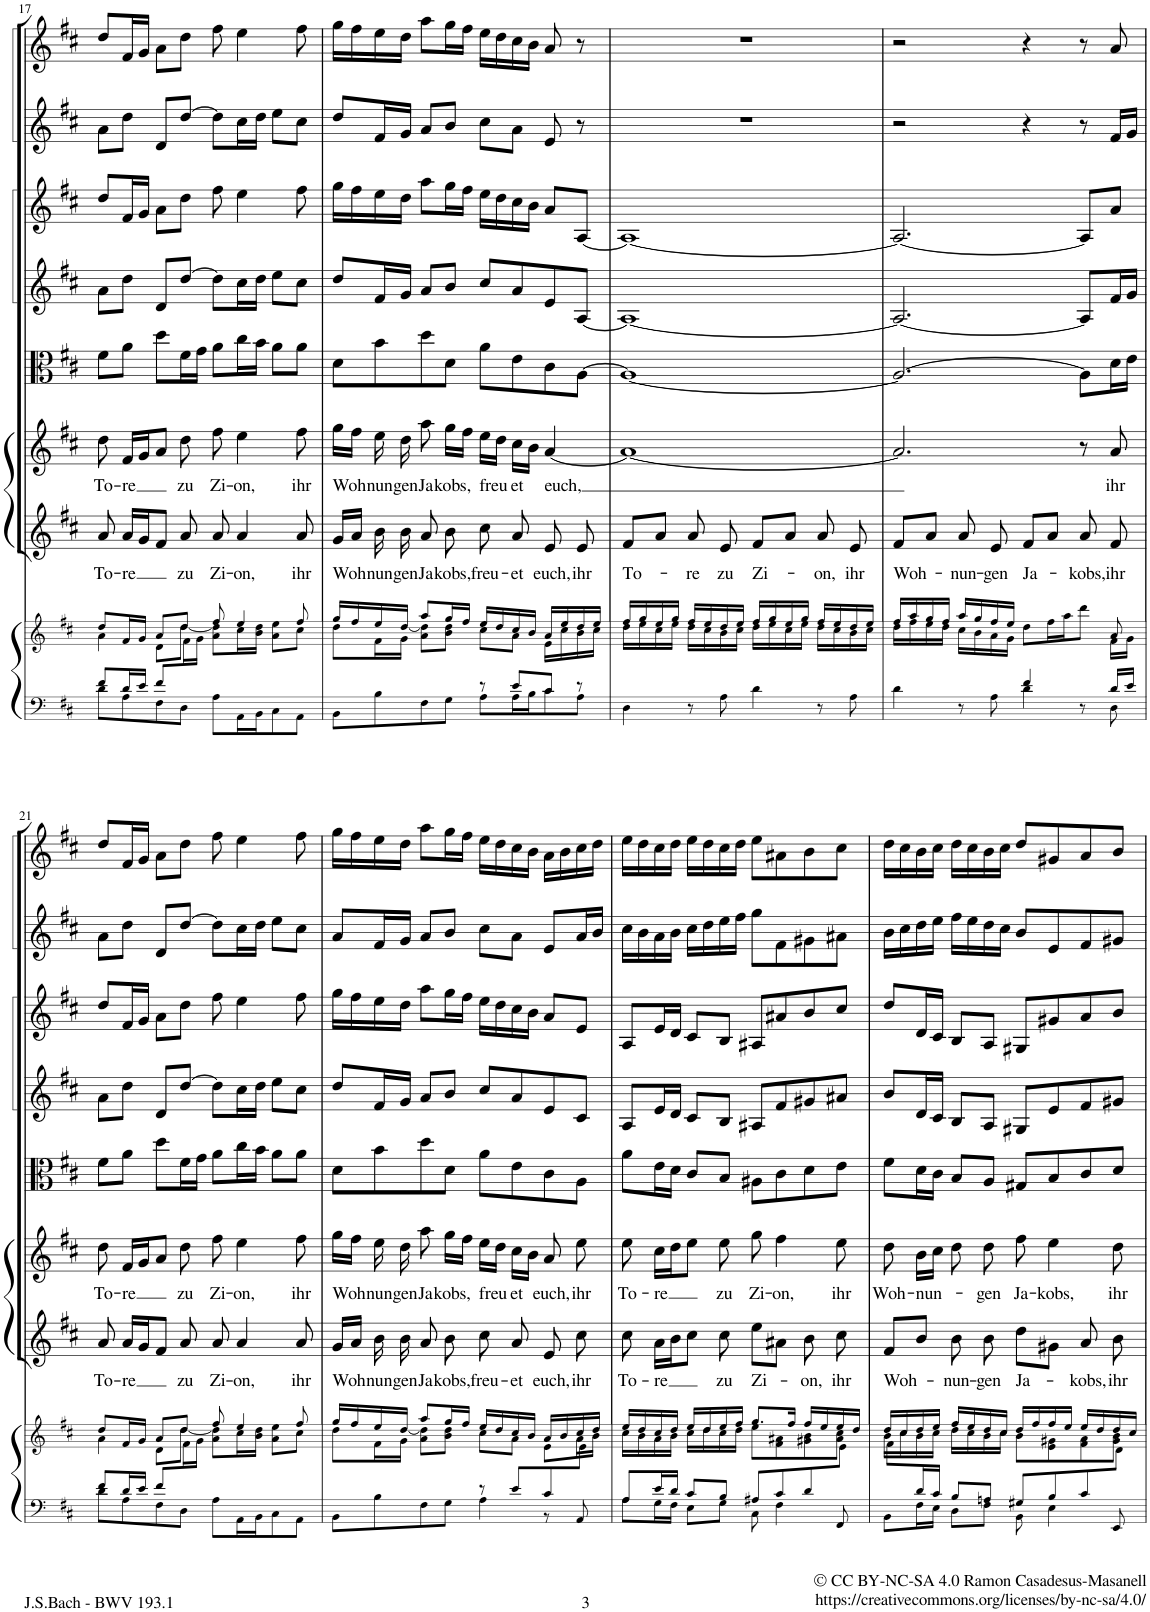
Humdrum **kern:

**kern	**kern	**kern	**text	**kern	**text	**kern	**kern	**kern	**kern	**kern
*part8	*part8	*part7	*part7	*part6	*part6	*part5	*part4	*part3	*part2	*part1
*staff9	*staff8	*staff7	*staff7	*staff6	*staff6	*staff5	*staff4	*staff3	*staff2	*staff1
*I"Piano reduction	*	*I"Alto	*	*I"Soprano	*	*I"Viola	*I"Violino II	*I"Violino I	*I"Oboe II	*I"Oboe I
*I'Pno	*	*	*	*	*	*I'Vla	*I'Vln	*I'Vln	*I'Ob	*I'Ob
!!LO:PB:g=z
*clefF4	*clefG2	*clefG2	*	*clefG2	*	*clefC3	*clefG2	*clefG2	*clefG2	*clefG2
*k[f#c#]	*k[f#c#]	*k[f#c#]	*	*k[f#c#]	*	*k[f#c#]	*k[f#c#]	*k[f#c#]	*k[f#c#]	*k[f#c#]
*M4/4	*M4/4	*M4/4	*	*M4/4	*	*M4/4	*M4/4	*M4/4	*M4/4	*M4/4
*met(c)	*met(c)	*met(c)	*	*met(c)	*	*met(c)	*met(c)	*met(c)	*met(c)	*met(c)
=17	=17	=17	=17	=17	=17	=17	=17	=17	=17	=17
*^	*^	*	*	*	*	*	*	*	*	*
*	*	*	*^	*	*	*	*	*	*	*	*	*
!	!	!	!	!	!	!LO:LY:b	!	!LO:LY:b	!	!	!	!	!
8f#/L	8d\L	8dd/L	4a\	4.ryy	8a/	To-	8dd\	To-	8f#\L	8a\L	8dd/L	8a\L	8dd/L
!	!	!	!	!	!	!LO:LY:b	!	!LO:LY:b	!	!	!	!	!
16d/L	8A\	16f#/L	.	.	16a/LL	-re	16f#/LL	-re	8a\J	8dd\J	16f#/L	8dd\J	16f#/L
16e/JJ	.	16g/JJ	.	.	16g/J	.	16g/J	.	.	.	16g/JJ	.	16g/JJ
8f#/L	8F#\	8a/L	8d\L	.	8f#/J	.	8a/J	.	8dd\L	8d/L	8a\L	8d/L	8a\L
!	!	!	!	!	!	!LO:LY:b	!	!LO:LY:b	!	!	!	!	!
8ryy	8D\J	8dd/J	[8dd\J	16f#\L	8a/	zu	8dd\	zu	16f#\L	[8dd/J	8dd\J	[8dd/J	8dd\J
.	.	.	.	16g\JJ	.	.	.	.	16g\JJ	.	.	.	.
!	!	!	!	!	!	!LO:LY:b	!	!LO:LY:b	!	!	!	!	!
8A\L	2ryy	8ff#/	8a\ 8dd\]L	2ryy	8a/	Zi-	8ff#\	Zi-	8a\L	8dd\L]	8ff#\	8dd\L]	8ff#\
!	!	!	!	!	!	!LO:LY:b	!	!LO:LY:b	!	!	!	!	!
16AA\L	.	4ee/	16cc#\L	.	4a/	-on,	4ee\	-on,	16cc#\L	16cc#\L	4ee\	16cc#\L	4ee\
16BB\J	.	.	16b\ 16dd\JJ	.	.	.	.	.	16b\JJ	16dd\JJ	.	16dd\JJ	.
8C#\	.	.	8a\ 8ee\L	.	.	.	.	.	8a\L	8ee\L	.	8ee\L	.
!	!	!	!	!	!	!LO:LY:b	!	!LO:LY:b	!	!	!	!	!
8AA\J	.	8ff#/	8cc#\J	.	8a/	ihr	8ff#\	ihr	8a\J	8cc#\J	8ff#\	8cc#\J	8ff#\
*	*	*	*v	*v	*	*	*	*	*	*	*	*	*
=18	=18	=18	=18	=18	=18	=18	=18	=18	=18	=18	=18	=18
!	!	!	!	!	!LO:LY:b	!	!LO:LY:b	!	!	!	!	!
2ryy	8BB\L	16gg/LL	8dd\L	16g/LL	Woh-	16gg\LL	Woh-	8d\L	8dd/L	16gg\LL	8dd/L	16gg\LL
.	.	16ff#/	.	16a/JJ	.	16ff#\JJ	.	.	.	16ff#\	.	16ff#\
!	!	!	!	!	!LO:LY:b	!	!LO:LY:b	!	!	!	!	!
.	8B\	16ee/	16f#\L	16b\	-nun-	16ee\	-nun-	8b\	16f#/L	16ee\	16f#/L	16ee\
!	!	!	!	!	!LO:LY:b	!	!LO:LY:b	!	!	!	!	!
.	.	[<16dd/JJ	16g\JJ	16b\	-gen	16dd\	-gen	.	16g/JJ	16dd\JJ	16g/JJ	16dd\JJ
!	!	!	!	!	!LO:LY:b	!	!LO:LY:b	!	!	!	!	!
.	8F#\	8aa/L	8a\ 8dd\]L	8a/	Ja-	8aa\	Ja-	8dd\	8a/L	8aa\L	8a/L	8aa\L
!	!	!	!	!	!LO:LY:b	!	!LO:LY:b	!	!	!	!	!
.	8G\J	16gg/L	8b\ 8dd\J	8b\	-kobs,	16gg\LL	-kobs,	8d\J	8b/J	16gg\L	8b/J	16gg\L
.	.	16ff#/JJ	.	.	.	16ff#\JJ	.	.	.	16ff#\JJ	.	16ff#\JJ
!	!	!	!	!	!LO:LY:b	!	!LO:LY:b	!	!	!	!	!
8r	8A\L	16ee/LL	8cc#\L	8cc#\	freu-	16ee\LL	freu-	8a\L	8cc#/L	16ee\LL	8cc#\L	16ee\LL
.	.	16dd/	.	.	.	16dd\JJ	.	.	.	16dd\	.	16dd\
!	!	!	!	!	!LO:LY:b	!	!LO:LY:b	!	!	!	!	!
8e/L	16A\L	16cc#/	8a\J	8a/	-et	16cc#\LL	-et	8e\	8a/	16cc#\	8a\J	16cc#\
.	16B\J	16b/JJ	.	.	.	16b\JJ	.	.	.	16b\JJ	.	16b\JJ
!	!	!	!	!	!LO:LY:b	!	!LO:LY:b	!	!	!	!	!
8c#/J	8c#\	16a/LL	16e\LL	8e/	euch,	[4a/	euch,	8c#\	8e/	8a/L	8e/	8a/
.	.	16ee/	16cc#\	.	.	.	.	.	.	.	.	.
!	!	!	!	!	!LO:LY:b	!	!	!	!	!	!	!
8r	8A\J	16dd/	16b\	8e/	ihr	.	.	[8A\J	[8A/J	[8A/J	8r	8r
.	.	16ee/JJ	16cc#\JJ	.	.	.	.	.	.	.	.	.
*v	*v	*	*	*	*	*	*	*	*	*	*	*
=19	=19	=19	=19	=19	=19	=19	=19	=19	=19	=19	=19
!	!	!	!	!LO:LY:b	!	!	!	!	!	!	!
4D\	16ff#/LL	16dd\LL	8f#/L	To-	1a_	.	1A_	1A_	1A_	1r	1r
.	16gg/	16ee\	.	.	.	.	.	.	.	.	.
.	16ee/	16cc#\	8a/J	.	.	.	.	.	.	.	.
.	16gg/JJ	16ee\JJ	.	.	.	.	.	.	.	.	.
!	!	!	!	!LO:LY:b	!	!	!	!	!	!	!
8r	16ff#/LL	16dd\LL	8a/	-re	.	.	.	.	.	.	.
.	16ee/	16cc#\	.	.	.	.	.	.	.	.	.
!	!	!	!	!LO:LY:b	!	!	!	!	!	!	!
8A\	16dd/	16b\	8e/	zu	.	.	.	.	.	.	.
.	16ee/JJ	16cc#\JJ	.	.	.	.	.	.	.	.	.
!	!	!	!	!LO:LY:b	!	!	!	!	!	!	!
4d\	16ff#/LL	16dd\LL	8f#/L	Zi-	.	.	.	.	.	.	.
.	16gg/	16ee\	.	.	.	.	.	.	.	.	.
.	16ee/	16cc#\	8a/J	.	.	.	.	.	.	.	.
.	16gg/JJ	16ee\JJ	.	.	.	.	.	.	.	.	.
!	!	!	!	!LO:LY:b	!	!	!	!	!	!	!
8r	16ff#/LL	16dd\LL	8a/	-on,	.	.	.	.	.	.	.
.	16ee/	16cc#\	.	.	.	.	.	.	.	.	.
!	!	!	!	!LO:LY:b	!	!	!	!	!	!	!
8A\	16dd/	16b\	8e/	ihr	.	.	.	.	.	.	.
.	16ee/JJ	16cc#\JJ	.	.	.	.	.	.	.	.	.
=20	=20	=20	=20	=20	=20	=20	=20	=20	=20	=20	=20
*^	*	*	*	*	*	*	*	*	*	*	*
!	!	!	!	!	!LO:LY:b	!	!	!	!	!	!	!
4ryy	4d\	16ff#/LL	16dd\LL	8f#/L	Woh-	2.a/]	.	2.A/_	2.A/_	2.A/_	2r	2r
.	.	16aa/	16ff#\	.	.	.	.	.	.	.	.	.
.	.	16gg/	16ee\	8a/J	.	.	.	.	.	.	.	.
.	.	16ff#/JJ	16dd\JJ	.	.	.	.	.	.	.	.	.
!	!	!	!	!	!LO:LY:b	!	!	!	!	!	!	!
8r	8ryy	16aa/LL	16cc#\LL	8a/	-nun-	.	.	.	.	.	.	.
.	.	16gg/	16b\	.	.	.	.	.	.	.	.	.
!	!	!	!	!	!LO:LY:b	!	!	!	!	!	!	!
8ryy	8A\	16ff#/	16a\	8e/	-gen	.	.	.	.	.	.	.
.	.	16ee/JJ	16g\JJ	.	.	.	.	.	.	.	.	.
!	!	!	!	!	!LO:LY:b	!	!	!	!	!	!	!
4f#/	4d\	4ryy	8dd\L	8f#/L	Ja-	.	.	.	.	.	4r	4r
.	.	.	16ff#\L	8a/J	.	.	.	.	.	.	.	.
.	.	.	16aa\J	.	.	.	.	.	.	.	.	.
!	!	!	!	!	!LO:LY:b	!	!	!	!	!	!	!
8r	8ryy	8ryy	8ddd\J	8a/	-kobs,	8r	.	8A\L]	8A/L]	8A/L]	8r	8r
!	!	!	!	!	!LO:LY:b	!	!LO:LY:b	!	!	!	!	!
16d/LL	8D\	8a/	16f#\LL	8f#/	ihr	8a/	ihr	16d\L	16f#/L	8a/J	16f#/LL	8a/
16e/JJ	.	.	16g\JJ	.	.	.	.	16e\JJ	16g/JJ	.	16g/JJ	.
!!LO:LB:g=z
=21	=21	=21	=21	=21	=21	=21	=21	=21	=21	=21	=21	=21
*	*	*	*^	*	*	*	*	*	*	*	*	*
!	!	!	!	!	!	!LO:LY:b	!	!LO:LY:b	!	!	!	!	!
8f#/L	8d\L	8dd/L	4a\	4.ryy	8a/	To-	8dd\	To-	8f#\L	8a\L	8dd/L	8a\L	8dd/L
!	!	!	!	!	!	!LO:LY:b	!	!LO:LY:b	!	!	!	!	!
16d/L	8A\	16f#/L	.	.	16a/LL	-re	16f#/LL	-re	8a\J	8dd\J	16f#/L	8dd\J	16f#/L
16e/JJ	.	16g/JJ	.	.	16g/J	.	16g/J	.	.	.	16g/JJ	.	16g/JJ
8f#/L	8F#\	8a/L	8d\L	.	8f#/J	.	8a/J	.	8dd\L	8d/L	8a\L	8d/L	8a\L
!	!	!	!	!	!	!LO:LY:b	!	!LO:LY:b	!	!	!	!	!
8ryy	8D\J	8dd/J	[8dd\J	16f#\L	8a/	zu	8dd\	zu	16f#\L	[8dd/J	8dd\J	[8dd/J	8dd\J
.	.	.	.	16g\JJ	.	.	.	.	16g\JJ	.	.	.	.
!	!	!	!	!	!	!LO:LY:b	!	!LO:LY:b	!	!	!	!	!
8A\L	2ryy	8ff#/	8a\ 8dd\]L	2ryy	8a/	Zi-	8ff#\	Zi-	8a\L	8dd\L]	8ff#\	8dd\L]	8ff#\
!	!	!	!	!	!	!LO:LY:b	!	!LO:LY:b	!	!	!	!	!
16AA\L	.	4ee/	16cc#\L	.	4a/	-on,	4ee\	-on,	16cc#\L	16cc#\L	4ee\	16cc#\L	4ee\
16BB\J	.	.	16b\ 16dd\JJ	.	.	.	.	.	16b\JJ	16dd\JJ	.	16dd\JJ	.
8C#\	.	.	8a\ 8ee\L	.	.	.	.	.	8a\L	8ee\L	.	8ee\L	.
!	!	!	!	!	!	!LO:LY:b	!	!LO:LY:b	!	!	!	!	!
8AA\J	.	8ff#/	8cc#\J	.	8a/	ihr	8ff#\	ihr	8a\J	8cc#\J	8ff#\	8cc#\J	8ff#\
=22	=22	=22	=22	=22	=22	=22	=22	=22	=22	=22	=22	=22	=22
!	!	!	!	!	!	!LO:LY:b	!	!LO:LY:b	!	!	!	!	!
2ryy	8BB\L	16gg/LL	8dd\L	2..ryy	16g/LL	Woh-	16gg\LL	Woh-	8d\L	8dd/L	16gg\LL	8a/L	16gg\LL
.	.	16ff#/	.	.	16a/JJ	.	16ff#\JJ	.	.	.	16ff#\	.	16ff#\
!	!	!	!	!	!	!LO:LY:b	!	!LO:LY:b	!	!	!	!	!
.	8B\	16ee/	16f#\L	.	16b\	-nun-	16ee\	-nun-	8b\	16f#/L	16ee\	16f#/L	16ee\
!	!	!	!	!	!	!LO:LY:b	!	!LO:LY:b	!	!	!	!	!
.	.	[<16dd/JJ	16g\JJ	.	16b\	-gen	16dd\	-gen	.	16g/JJ	16dd\JJ	16g/JJ	16dd\JJ
!	!	!	!	!	!	!LO:LY:b	!	!LO:LY:b	!	!	!	!	!
.	8F#\	8aa/L	8a\ 8dd\]L	.	8a/	Ja-	8aa\	Ja-	8dd\	8a/L	8aa\L	8a/L	8aa\L
!	!	!	!	!	!	!LO:LY:b	!	!LO:LY:b	!	!	!	!	!
.	8G\J	16gg/L	8b\ 8dd\J	.	8b\	-kobs,	16gg\LL	-kobs,	8d\J	8b/J	16gg\L	8b/J	16gg\L
.	.	16ff#/JJ	.	.	.	.	16ff#\JJ	.	.	.	16ff#\JJ	.	16ff#\JJ
!	!	!	!	!	!	!LO:LY:b	!	!LO:LY:b	!	!	!	!	!
8r	4A\	16ee/LL	8cc#\L	.	8cc#\	freu-	16ee\LL	freu-	8a\L	8cc#/L	16ee\LL	8cc#\L	16ee\LL
.	.	16dd/	.	.	.	.	16dd\JJ	.	.	.	16dd\	.	16dd\
!	!	!	!	!	!	!LO:LY:b	!	!LO:LY:b	!	!	!	!	!
8e/L	.	16cc#/	8a\J	.	8a/	-et	16cc#\LL	-et	8e\	8a/	16cc#\	8a\J	16cc#\
.	.	16b/JJ	.	.	.	.	16b\JJ	.	.	.	16b\JJ	.	16b\JJ
!	!	!	!	!	!	!LO:LY:b	!	!LO:LY:b	!	!	!	!	!
8c#/	8r	16a/LL	8e\L	.	8e/	euch,	8a/	euch,	8c#\	8e/	8a/L	8e/L	16a\LL
.	.	16b/	.	.	.	.	.	.	.	.	.	.	16b\
!	!	!	!	!	!	!LO:LY:b	!	!LO:LY:b	!	!	!	!	!
8ryy	8AA/	16cc#/	16a\L	8e\J	8cc#\	ihr	8ee\	ihr	8A\J	8c#/J	8e/J	16a/L	16cc#\
.	.	16dd/JJ	16b\JJ	.	.	.	.	.	.	.	.	16b/JJ	16dd\JJ
=23	=23	=23	=23	=23	=23	=23	=23	=23	=23	=23	=23	=23	=23
!	!	!	!	!	!	!LO:LY:b	!	!LO:LY:b	!	!	!	!	!
8A/L	8A\L	16ee/LL	16cc#\LL	2..ryy	8cc#\	To-	8ee\	To-	8a\L	8A/L	8A/L	16cc#\LL	16ee\LL
.	.	16dd/	16b\	.	.	.	.	.	.	.	.	16b\	16dd\
!	!	!	!	!	!	!LO:LY:b	!	!LO:LY:b	!	!	!	!	!
16e/L	16G\L	16cc#/	16a\	.	16a\LL	-re	16cc#\LL	-re	16e\L	16e/L	16e/L	16a\	16cc#\
16d/JJ	16F#\JJ	16dd/JJ	16b\JJ	.	16b\J	.	16dd\J	.	16d\JJ	16d/JJ	16d/JJ	16b\JJ	16dd\JJ
8c#/L	8E\L	16ee/LL	16cc#\LL	.	8cc#\J	.	8ee\J	.	8c#/L	8c#/L	8c#/L	16cc#\LL	16ee\LL
.	.	16dd/	16dd\	.	.	.	.	.	.	.	.	16dd\	16dd\
!	!	!	!	!	!	!LO:LY:b	!	!LO:LY:b	!	!	!	!	!
8B/J	8G\J	16ee/	16cc#\	.	8cc#\	zu	8ee\	zu	8B/J	8B/J	8B/J	16ee\	16cc#\
.	.	16ff#/JJ	16dd\JJ	.	.	.	.	.	.	.	.	16ff#\JJ	16dd\JJ
!	!	!	!	!	!	!LO:LY:b	!	!LO:LY:b	!	!	!	!	!
8A#X/L	8C#\	8.gg/L	8ee\L	.	8ee\L	Zi-	8gg\	Zi-	8A#X\L	8A#X/L	8A#X/L	8gg\L	8ee\L
!	!	!	!	!	!	!	!	!LO:LY:b	!	!	!	!	!
8c#/	4F#\	.	8f#\ 8a#X\	.	8a#X\J	.	4ff#\	-on,	8c#\	8f#/	8a#X/	8f#\	8a#X\
.	.	16ff#/Jk	.	.	.	.	.	.	.	.	.	.	.
!	!	!	!	!	!	!LO:LY:b	!	!	!	!	!	!	!
8d/	.	16ff#/LL	8g#X\ 8b\	.	8b\	-on,	.	.	8d\	8g#X/	8b/	8g#X\	8b\
.	.	16ee/	.	.	.	.	.	.	.	.	.	.	.
!	!	!	!	!	!	!LO:LY:b	!	!LO:LY:b	!	!	!	!	!
8ryy	8FF#/	16ee/	8a#\ 8cc#\J	8e\J	8cc#\	ihr	8ee\	ihr	8e\J	8a#X/J	8cc#/J	8a#X\J	8cc#\J
.	.	16dd/JJ	.	.	.	.	.	.	.	.	.	.	.
=24	=24	=24	=24	=24	=24	=24	=24	=24	=24	=24	=24	=24	=24
!	!	!	!	!	!	!LO:LY:b	!	!LO:LY:b	!	!	!	!	!
8ryy	8BB\L	16dd/LL	16b\LL	8f#\L	8f#/L	Woh-	8dd\	Woh-	8f#\L	8b/L	8dd/L	16b\LL	16dd\LL
.	.	16cc#/	16cc#\	.	.	.	.	.	.	.	.	16cc#\	16cc#\
!	!	!	!	!	!	!	!	!LO:LY:b	!	!	!	!	!
16d/L	16F#\L	16dd/	16b\	2.ryy	8b/J	.	16b\LL	-nun-	16d\L	16d/L	16d/L	16dd\	16b\
16c#/JJ	16E\JJ	16ee/JJ	16cc#\JJ	.	.	.	16cc#\JJ	.	16c#\JJ	16c#/JJ	16c#/JJ	16ee\JJ	16cc#\JJ
!	!	!	!	!	!	!LO:LY:b	!	!	!	!	!	!	!
8B/L	8D\L	16ff#/LL	16dd\LL	.	8b\	-nun-	8dd\	.	8B/L	8B/L	8B/L	16ff#\LL	16dd\LL
.	.	16ee/	16cc#\	.	.	.	.	.	.	.	.	16ee\	16cc#\
!	!	!	!	!	!	!LO:LY:b	!	!LO:LY:b	!	!	!	!	!
8An/J	8F#\J	16dd/	16b\	.	8b\	-gen	8dd\	-gen	8A/J	8A/J	8A/J	16dd\	16b\
.	.	16cc#/JJ	16cc#\JJ	.	.	.	.	.	.	.	.	16cc#\JJ	16cc#\JJ
!	!	!	!	!	!	!LO:LY:b	!	!LO:LY:b	!	!	!	!	!
8G#X/L	8BB\	16dd/LL	8b\L	.	8dd\L	Ja-	8ff#\	Ja-	8G#X/L	8G#X/L	8G#X/L	8b/L	8dd/L
.	.	16ff#/	.	.	.	.	.	.	.	.	.	.	.
!	!	!	!	!	!	!	!	!LO:LY:b	!	!	!	!	!
8B/	4E\	16ff#/	8e\ 8g#X\	.	8g#X\J	.	4ee\	-kobs,	8B/	8e/	8g#X/	8e/	8g#X/
.	.	16ee/JJ	.	.	.	.	.	.	.	.	.	.	.
!	!	!	!	!	!	!LO:LY:b	!	!	!	!	!	!	!
8c#/	.	16ee/LL	8f#\ 8a\	.	8a/	-kobs,	.	.	8c#/	8f#/	8a/	8f#/	8a/
.	.	16dd/	.	.	.	.	.	.	.	.	.	.	.
!	!	!	!	!	!	!LO:LY:b	!	!LO:LY:b	!	!	!	!	!
8ryy	8EE/	16dd/	8g#\ 8b\J	8d\J	8b\	ihr	8dd\	ihr	8d/J	8g#X/J	8b/J	8g#X/J	8b/J
.	.	16cc#/JJ	.	.	.	.	.	.	.	.	.	.	.
*v	*v	*	*	*	*	*	*	*	*	*	*	*	*
*	*v	*v	*v	*	*	*	*	*	*	*	*	*
=	=	=	=	=	=	=	=	=	=	=
*-	*-	*-	*-	*-	*-	*-	*-	*-	*-	*-
